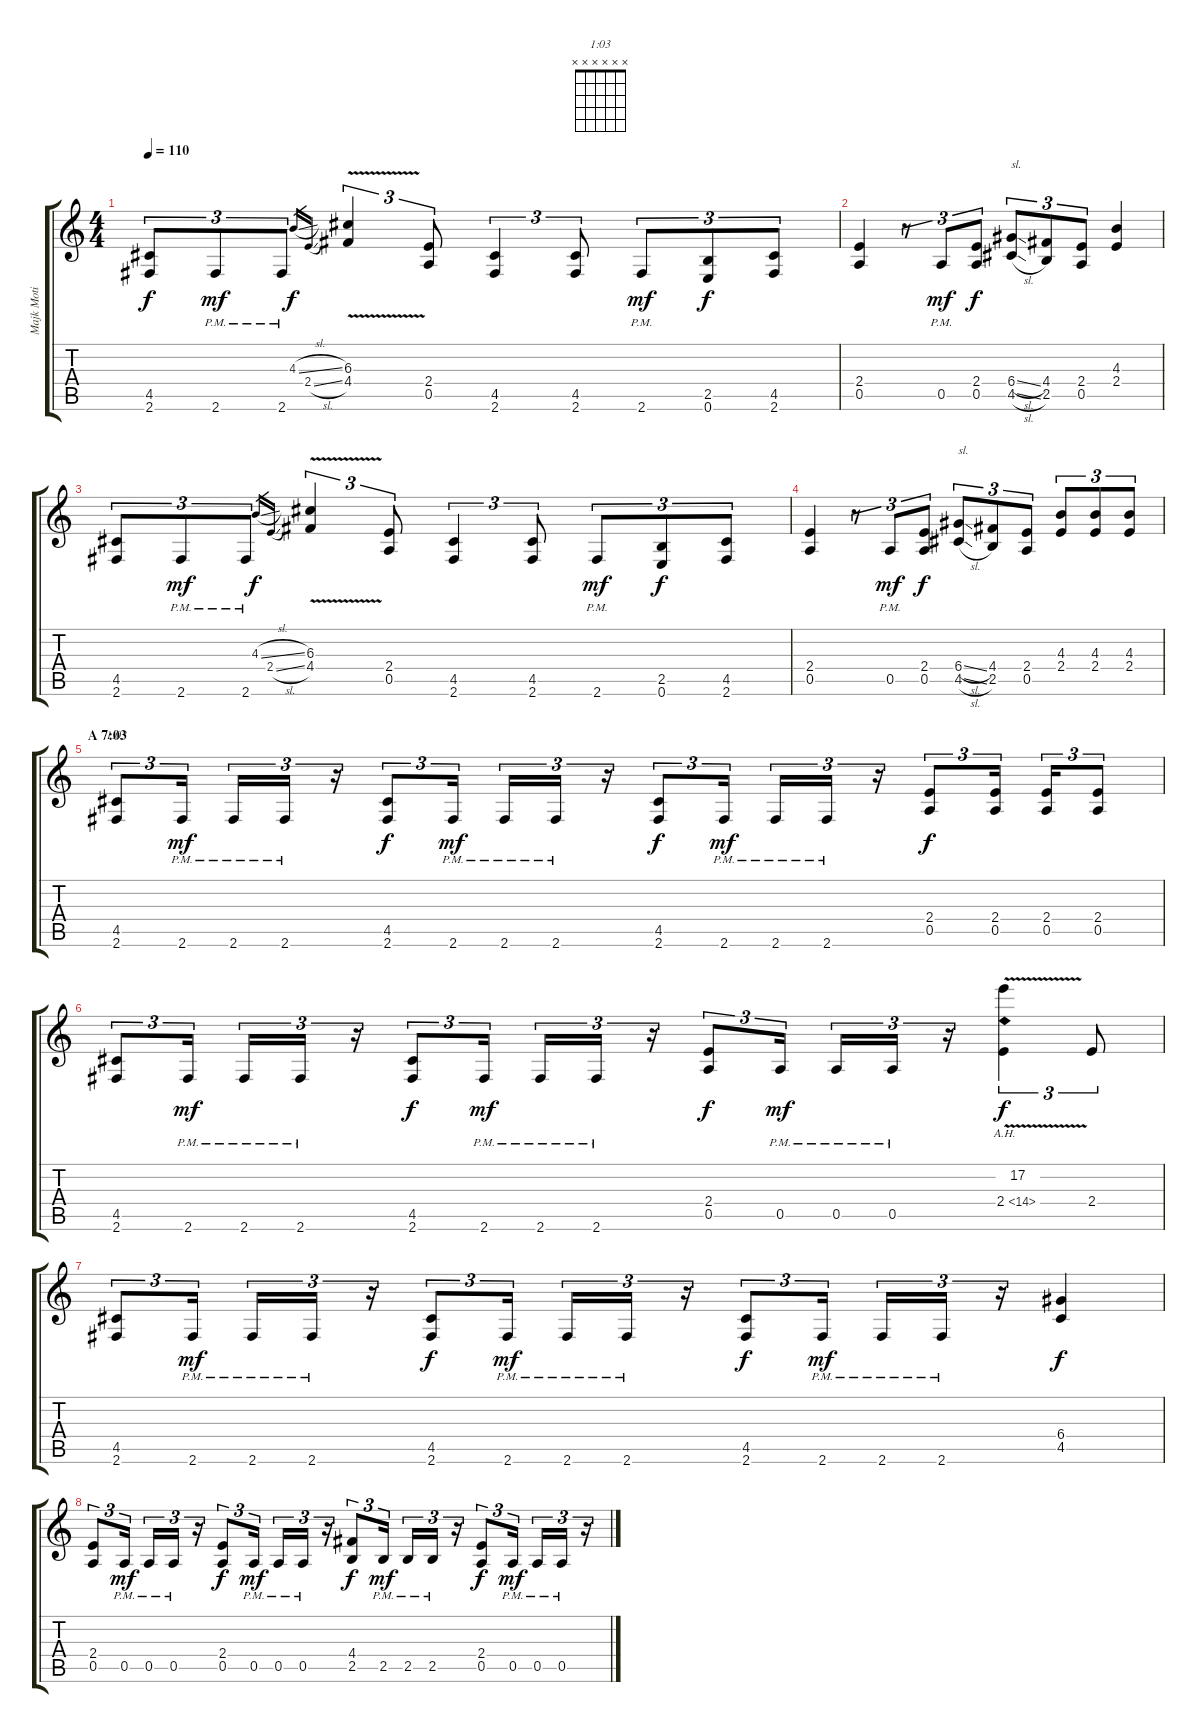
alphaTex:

\track ("Majk Moti (right)" "Majk Moti ") {instrument overdrivenguitar}
\staff {score tabs}
\tuning (E4 B3 G3 D3 A2 E2) {hide}
\chord ("1:03" x x x x x x)
\ts (4 4)
\tempo 110
\clef g2
\ks c
(4.5 2.6).8{tu (3 2) dy f} 2.6{pm}.8{tu (3 2) dy mf} 2.6{pm}.8{tu (3 2)} 4.3{sl}.16{gr dy f} 2.4{sl}.16{gr} (6.3{v} 4.4{v}).4{tu (3 2)} (2.4 0.5).8{tu (3 2)} (4.5 2.6).4{tu (3 2)} (4.5 2.6).8{tu (3 2)} 2.6{pm}.8{tu (3 2) dy mf} (2.5 0.6).8{tu (3 2) dy f} (4.5 2.6).8{tu (3 2)} |
(2.4 0.5).4 r.8{tu (3 2)} 0.5{pm}.8{tu (3 2) dy mf} (2.4 0.5).8{tu (3 2) dy f} (6.4{sl} 4.5{sl}).8{tu (3 2) txt "sl."} (4.4 2.5).8{tu (3 2)} (2.4 0.5).8{tu (3 2)} (4.3 2.4).4 |
(4.5 2.6).8{tu (3 2)} 2.6{pm}.8{tu (3 2) dy mf} 2.6{pm}.8{tu (3 2)} 4.3{sl}.16{gr dy f} 2.4{sl}.16{gr} (6.3{v} 4.4{v}).4{tu (3 2)} (2.4 0.5).8{tu (3 2)} (4.5 2.6).4{tu (3 2)} (4.5 2.6).8{tu (3 2)} 2.6{pm}.8{tu (3 2) dy mf} (2.5 0.6).8{tu (3 2) dy f} (4.5 2.6).8{tu (3 2)} |
(2.4 0.5).4 r.8{tu (3 2)} 0.5{pm}.8{tu (3 2) dy mf} (2.4 0.5).8{tu (3 2) dy f} (6.4{sl} 4.5{sl}).8{tu (3 2) txt "sl."} (4.4 2.5).8{tu (3 2)} (2.4 0.5).8{tu (3 2)} (4.3 2.4).8{tu (3 2)} (4.3 2.4).8{tu (3 2)} (4.3 2.4).8{tu (3 2)} |
\section ("" "A 7:03")
(4.5 2.6).8{tu (3 2) ch "1:03"} 2.6{pm}.16{tu (3 2) dy mf} 2.6{pm}.16{tu (3 2)} 2.6{pm}.16{tu (3 2)} r.16{tu (3 2)} (4.5 2.6).8{tu (3 2) dy f} 2.6{pm}.16{tu (3 2) dy mf} 2.6{pm}.16{tu (3 2)} 2.6{pm}.16{tu (3 2)} r.16{tu (3 2)} (4.5 2.6).8{tu (3 2) dy f} 2.6{pm}.16{tu (3 2) dy mf} 2.6{pm}.16{tu (3 2)} 2.6{pm}.16{tu (3 2)} r.16{tu (3 2)} (2.4 0.5).8{tu (3 2) dy f} (2.4 0.5).16{tu (3 2)} (2.4 0.5).16{tu (3 2)} (2.4 0.5).8{tu (3 2)} |
(4.5 2.6).8{tu (3 2)} 2.6{pm}.16{tu (3 2) dy mf} 2.6{pm}.16{tu (3 2)} 2.6{pm}.16{tu (3 2)} r.16{tu (3 2)} (4.5 2.6).8{tu (3 2) dy f} 2.6{pm}.16{tu (3 2) dy mf} 2.6{pm}.16{tu (3 2)} 2.6{pm}.16{tu (3 2)} r.16{tu (3 2)} (2.4 0.5).8{tu (3 2) dy f} 0.5{pm}.16{tu (3 2) dy mf} 0.5{pm}.16{tu (3 2)} 0.5{pm}.16{tu (3 2)} r.16{tu (3 2)} (17.2{v} 2.4{ah 12 v}).4{tu (3 2) dy f} 2.4.8{tu (3 2)} |
(4.5 2.6).8{tu (3 2)} 2.6{pm}.16{tu (3 2) dy mf} 2.6{pm}.16{tu (3 2)} 2.6{pm}.16{tu (3 2)} r.16{tu (3 2)} (4.5 2.6).8{tu (3 2) dy f} 2.6{pm}.16{tu (3 2) dy mf} 2.6{pm}.16{tu (3 2)} 2.6{pm}.16{tu (3 2)} r.16{tu (3 2)} (4.5 2.6).8{tu (3 2) dy f} 2.6{pm}.16{tu (3 2) dy mf} 2.6{pm}.16{tu (3 2)} 2.6{pm}.16{tu (3 2)} r.16{tu (3 2)} (6.4 4.5).4{dy f} |
(2.4 0.5).8{tu (3 2)} 0.5{pm}.16{tu (3 2) dy mf} 0.5{pm}.16{tu (3 2)} 0.5{pm}.16{tu (3 2)} r.16{tu (3 2)} (2.4 0.5).8{tu (3 2) dy f} 0.5{pm}.16{tu (3 2) dy mf} 0.5{pm}.16{tu (3 2)} 0.5{pm}.16{tu (3 2)} r.16{tu (3 2)} (4.4 2.5).8{tu (3 2) dy f} 2.5{pm}.16{tu (3 2) dy mf} 2.5{pm}.16{tu (3 2)} 2.5{pm}.16{tu (3 2)} r.16{tu (3 2)} (2.4 0.5).8{tu (3 2) dy f} 0.5{pm}.16{tu (3 2) dy mf} 0.5{pm}.16{tu (3 2)} 0.5{pm}.16{tu (3 2)} r.16{tu (3 2)}
